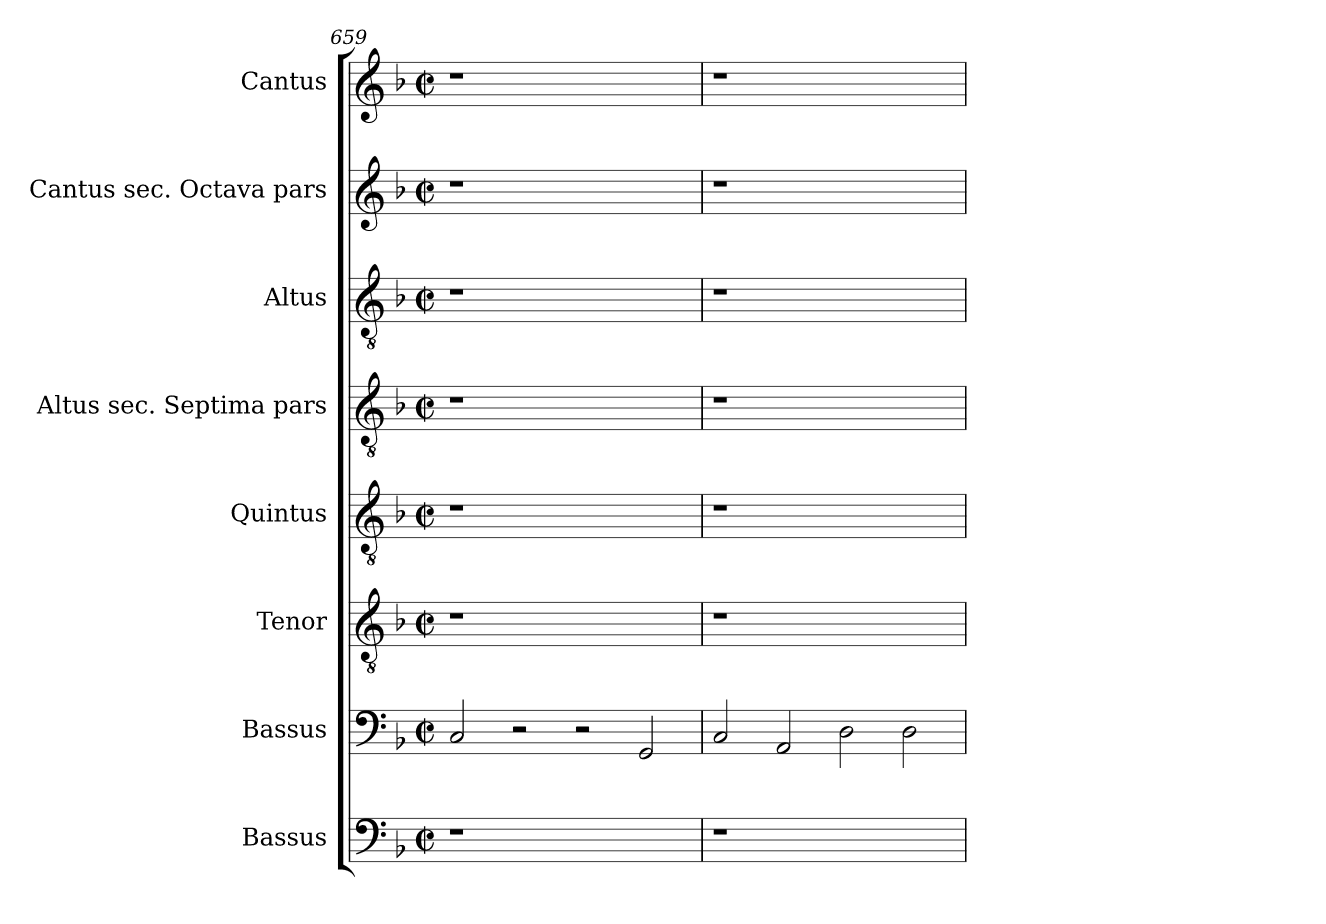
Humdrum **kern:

**kern	**kern	**kern	**kern	**kern	**kern	**kern	**kern
*part8	*part7	*part6	*part5	*part4	*part3	*part2	*part1
*staff8	*staff7	*staff6	*staff5	*staff4	*staff3	*staff2	*staff1
*I"Bassus	*I"Bassus	*I"Tenor	*I"Quintus	*I"Altus sec. Septima pars	*I"Altus	*I"Cantus sec. Octava pars	*I"Cantus
*	*I'Bassus	*I'Tenor	*I'Quintus	*	*I'Altus	*	*I'Cantus
*clefF4	*clefF4	*clefGv2	*clefGv2	*clefGv2	*clefGv2	*clefG2	*clefG2
*k[b-]	*k[b-]	*k[b-]	*k[b-]	*k[b-]	*k[b-]	*k[b-]	*k[b-]
*F:	*F:	*F:	*F:	*F:	*F:	*F:	*F:
*M2/2	*M2/2	*M2/2	*M2/2	*M2/2	*M2/2	*M2/2	*M2/2
*met(c|)	*met(c|)	*met(c|)	*met(c|)	*met(c|)	*met(c|)	*met(c|)	*met(c|)
=659	=659	=659	=659	=659	=659	=659	=659
1r	2C/	1r	1r	1r	1r	1r	1r
.	2r	.	.	.	.	.	.
1ryy	2r	1ryy	1ryy	1ryy	1ryy	1ryy	1ryy
.	2GG/	.	.	.	.	.	.
=660	=660	=660	=660	=660	=660	=660	=660
1r	2C/	1r	1r	1r	1r	1r	1r
.	2AA/	.	.	.	.	.	.
1ryy	2D\	1ryy	1ryy	1ryy	1ryy	1ryy	1ryy
.	2D\	.	.	.	.	.	.
=	=	=	=	=	=	=	=
*-	*-	*-	*-	*-	*-	*-	*-
